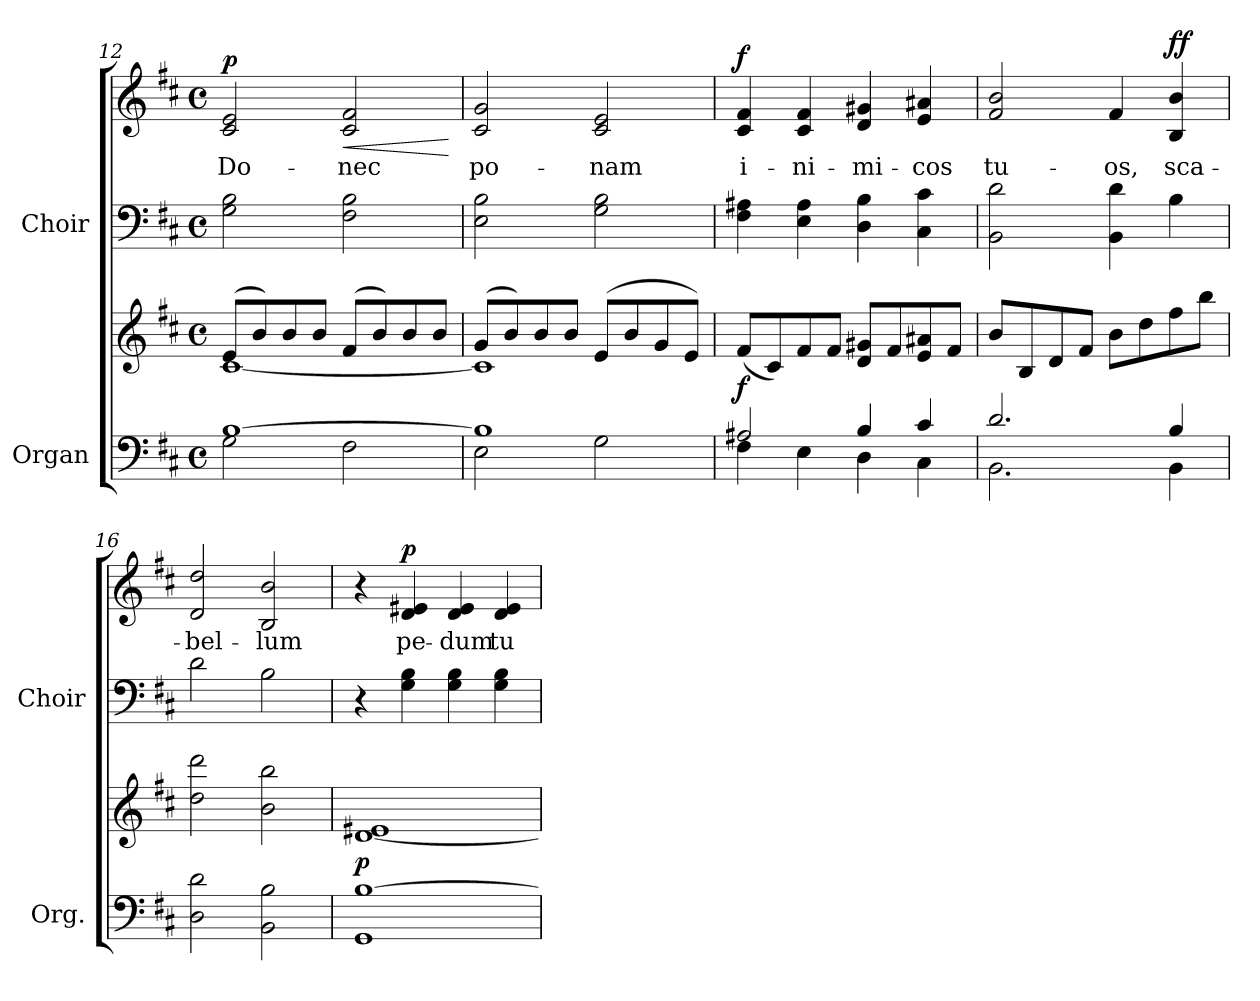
**kern	**kern	**dynam	**kern	**kern	**text	**dynam
*part2	*part2	*part2	*part1	*part1	*part1	*part1
*staff4	*staff3	*staff3/4	*staff2	*staff1	*staff1	*staff1/2
*I"Organ	*	*	*I"Choir	*	*	*
*I'Org.	*	*	*I'Choir	*	*	*
*clefF4	*clefG2	*	*clefF4	*clefG2	*	*
*k[f#c#]	*k[f#c#]	*	*k[f#c#]	*k[f#c#]	*	*
*D:	*D:	*	*D:	*D:	*	*
*M4/4	*M4/4	*	*M4/4	*M4/4	*	*
*met(c)	*met(c)	*	*met(c)	*met(c)	*	*
=12	=12	=12	=12	=12	=12	=12
*^	*^	*	*	*	*	*
!	!	!	!	!	!	!	!LO:LY:b:color=#000000	!
[1Bi	2Gi\	(8ei/L	[1c#i	.	2Gi\ 2Bi	2c#i/ 2ei	Do-	p
.	.	8bi/)	.	.	.	.	.	.
.	.	8bi/	.	.	.	.	.	.
.	.	8bi/J	.	.	.	.	.	.
!	!	!	!	!	!	!	!LO:LY:b:color=#000000	!LO:HP:b
.	2F#i\	(8f#i/L	.	.	2F#i\ 2Bi	2c#i/ 2f#i	-nec	<
.	.	8bi/)	.	.	.	.	.	.
.	.	8bi/	.	.	.	.	.	.
.	.	8bi/J	.	.	.	.	.	.
*v	*v	*	*	*	*	*	*	*
*	*v	*v	*	*	*	*	*
.	.	.	.	.	.	[
=13	=13	=13	=13	=13	=13	=13
*^	*^	*	*	*	*	*
!	!	!	!	!	!	!	!LO:LY:b:color=#000000	!
1Bi]	2Ei\	(8gi/L	1c#i]	.	2Ei\ 2Bi	2c#i/ 2gi	po-	.
.	.	8bi/)	.	.	.	.	.	.
.	.	8bi/	.	.	.	.	.	.
.	.	8bi/J	.	.	.	.	.	.
!	!	!	!	!	!	!	!LO:LY:b:color=#000000	!
.	2Gi\	(8ei/L	.	.	2Gi\ 2Bi	2c#i/ 2ei	-nam	.
.	.	8bi/	.	.	.	.	.	.
.	.	8gi/	.	.	.	.	.	.
.	.	8ei/J)	.	.	.	.	.	.
*	*	*v	*v	*	*	*	*	*
!!LO:LB:g=z
=14	=14	=14	=14	=14	=14	=14	=14
!	!	!	!	!	!	!LO:LY:b:color=#000000	!
2A#Xi/	4F#i\	(8f#i/L	f	4F#i\ 4A#Xi	4c#i/ 4f#i	i-	f
.	.	8c#i/)	.	.	.	.	.
!	!	!	!	!	!	!LO:LY:b:color=#000000	!
.	4Ei\	8f#i/	.	4Ei\ 4A#i	4c#i/ 4f#i	-ni-	.
.	.	8f#i/J	.	.	.	.	.
!	!	!	!	!	!	!LO:LY:b:color=#000000	!
4Bi/	4Di\	8di/ 8g#XiL	.	4Di\ 4Bi	4di/ 4g#Xi	-mi-	.
.	.	8f#i/	.	.	.	.	.
!	!	!	!	!	!	!LO:LY:b:color=#000000	!
4c#i/	4C#i\	8ei/ 8a#Xi	.	4C#i\ 4c#i	4ei/ 4a#Xi	-cos	.
.	.	8f#i/J	.	.	.	.	.
=15	=15	=15	=15	=15	=15	=15	=15
!	!	!	!	!	!	!LO:LY:b:color=#000000	!
2.di/	2.BBi\	8bi/L	.	2BBi\ 2di	2f#i/ 2bi	tu-	.
.	.	8Bi/	.	.	.	.	.
.	.	8di/	.	.	.	.	.
.	.	8f#i/J	.	.	.	.	.
!	!	!	!	!	!	!LO:LY:b:color=#000000	!
.	.	8bi\L	.	4BBi\ 4di	4f#i/	-os,	.
.	.	8ddi\	.	.	.	.	.
!	!	!	!	!	!	!LO:LY:b:color=#000000	!
4Bi/	4BBi\	8ff#i\	.	4Bi\	4Bi/ 4bi	sca-	ff
.	.	8bbi\J	.	.	.	.	.
*v	*v	*	*	*	*	*	*
=16	=16	=16	=16	=16	=16	=16
!	!	!	!	!	!LO:LY:b:color=#000000	!
2Di\ 2di	2ddi\ 2dddi	.	2di\	2di/ 2ddi	-bel-	.
!	!	!	!	!	!LO:LY:b:color=#000000	!
2BBi\ 2Bi	2bi\ 2bbi	.	2Bi\	2Bi/ 2bi	-lum	.
=17	=17	=17	=17	=17	=17	=17
*^	*	*	*	*	*	*
[1Bi	1GGi	[1di 1e#Xi	p	4r	4r	.	.
!	!	!	!	!	!	!LO:LY:b:color=#000000	!
.	.	.	.	4Gi\ 4Bi	4di/ 4e#Xi	pe-	p
!	!	!	!	!	!	!LO:LY:b:color=#000000	!
.	.	.	.	4Gi\ 4Bi	4di/ 4e#i	-dum	.
!	!	!	!	!	!	!LO:LY:b:color=#000000	!
.	.	.	.	4Gi\ 4Bi	4di/ 4e#i	tu-	.
*v	*v	*	*	*	*	*	*
=	=	=	=	=	=	=
*-	*-	*-	*-	*-	*-	*-
